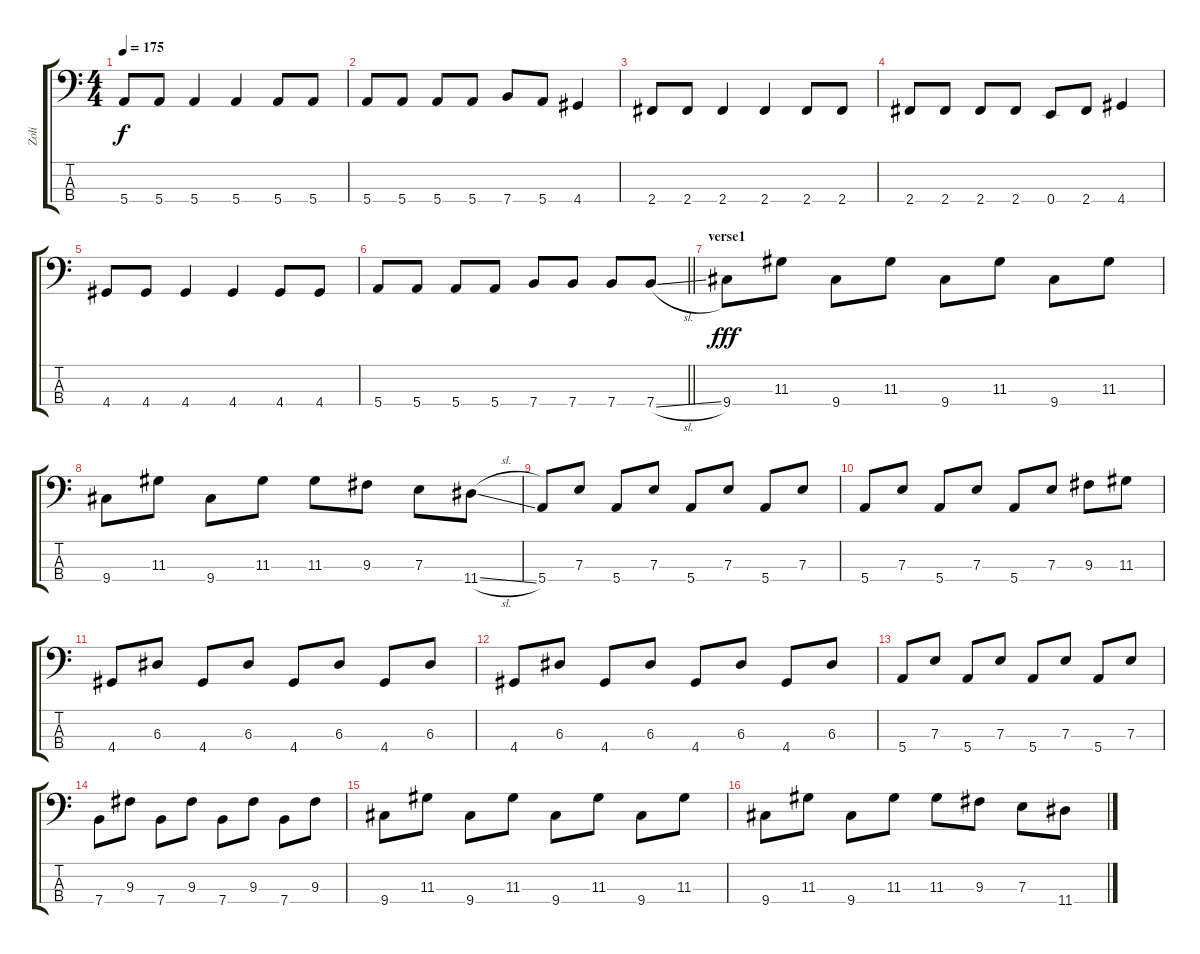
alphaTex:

\track ("Zoli" "Zoli") {instrument slapbass1}
\staff {score tabs}
\tuning (G2 D2 A1 E1) {hide}
\ts (4 4)
\tempo 175
\clef f4
\ks c
5.4.8{dy f} 5.4.8 5.4.4 5.4.4 5.4.8 5.4.8 |
5.4.8 5.4.8 5.4.8 5.4.8 7.4.8 5.4.8 4.4.4 |
2.4.8 2.4.8 2.4.4 2.4.4 2.4.8 2.4.8 |
2.4.8 2.4.8 2.4.8 2.4.8 0.4.8 2.4.8 4.4.4 |
4.4.8 4.4.8 4.4.4 4.4.4 4.4.8 4.4.8 |
\barLineRight lightlight
5.4.8 5.4.8 5.4.8 5.4.8 7.4.8 7.4.8 7.4.8 7.4{sl}.8 |
\section ("" "verse1")
9.4.8{dy fff} 11.3.8 9.4.8 11.3.8 9.4.8 11.3.8 9.4.8 11.3.8 |
9.4.8 11.3.8 9.4.8 11.3.8 11.3.8 9.3.8 7.3.8 11.4{sl}.8 |
5.4.8 7.3.8 5.4.8 7.3.8 5.4.8 7.3.8 5.4.8 7.3.8 |
5.4.8 7.3.8 5.4.8 7.3.8 5.4.8 7.3.8 9.3.8 11.3.8 |
4.4.8 6.3.8 4.4.8 6.3.8 4.4.8 6.3.8 4.4.8 6.3.8 |
4.4.8 6.3.8 4.4.8 6.3.8 4.4.8 6.3.8 4.4.8 6.3.8 |
5.4.8 7.3.8 5.4.8 7.3.8 5.4.8 7.3.8 5.4.8 7.3.8 |
7.4.8 9.3.8 7.4.8 9.3.8 7.4.8 9.3.8 7.4.8 9.3.8 |
9.4.8 11.3.8 9.4.8 11.3.8 9.4.8 11.3.8 9.4.8 11.3.8 |
9.4.8 11.3.8 9.4.8 11.3.8 11.3.8 9.3.8 7.3.8 11.4{sl}.8
